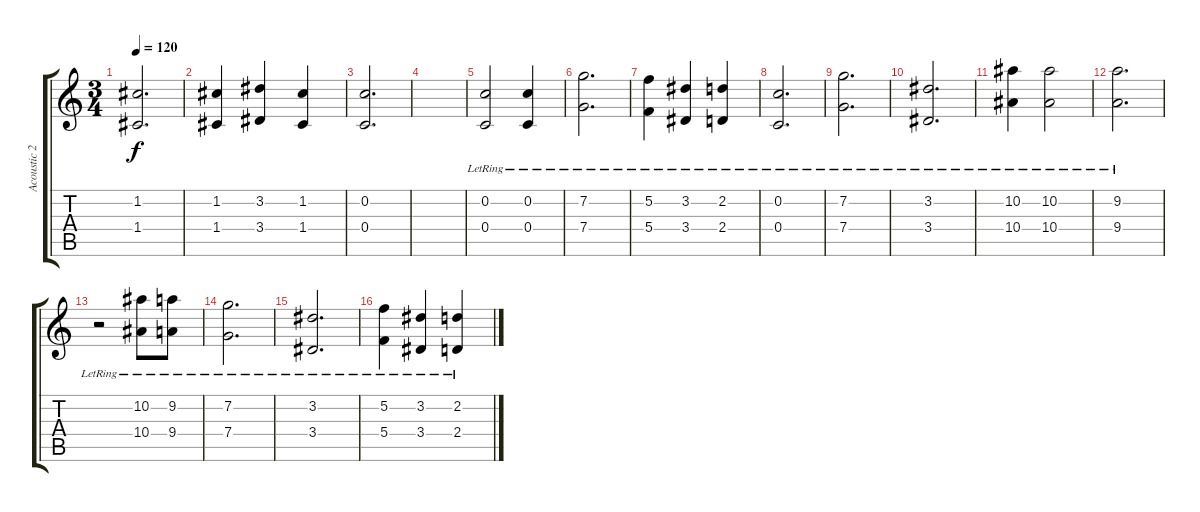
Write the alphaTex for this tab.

\track ("Acoustic 2" "Acoustic 2") {instrument acousticguitarsteel}
\staff {score tabs}
\tuning (Eb4 C4 G3 C3 G2 C2) {hide}
\ts (3 4)
\tempo 120
\clef g2
\ks c
(1.2 1.4).2{d dy f} |
(1.2 1.4).4 (3.2 3.4).4 (1.2 1.4).4 |
(0.2 0.4).2{d} |
|
(0.2{lr} 0.4{lr}).2 (0.2{lr} 0.4{lr}).4 |
(7.2{lr} 7.4{lr}).2{d} |
(5.2{lr} 5.4{lr}).4 (3.2{lr} 3.4{lr}).4 (2.2{lr} 2.4{lr}).4 |
(0.2{lr} 0.4{lr}).2{d} |
(7.2{lr} 7.4{lr}).2{d} |
(3.2{lr} 3.4{lr}).2{d} |
(10.2{lr} 10.4{lr}).4 (10.2{lr} 10.4{lr}).2 |
(9.2{lr} 9.4{lr}).2{d} |
r.2 (10.2{lr} 10.4{lr}).8 (9.2{lr} 9.4{lr}).8 |
(7.2{lr} 7.4{lr}).2{d} |
(3.2{lr} 3.4{lr}).2{d} |
(5.2{lr} 5.4{lr}).4 (3.2{lr} 3.4{lr}).4 (2.2{lr} 2.4{lr}).4
